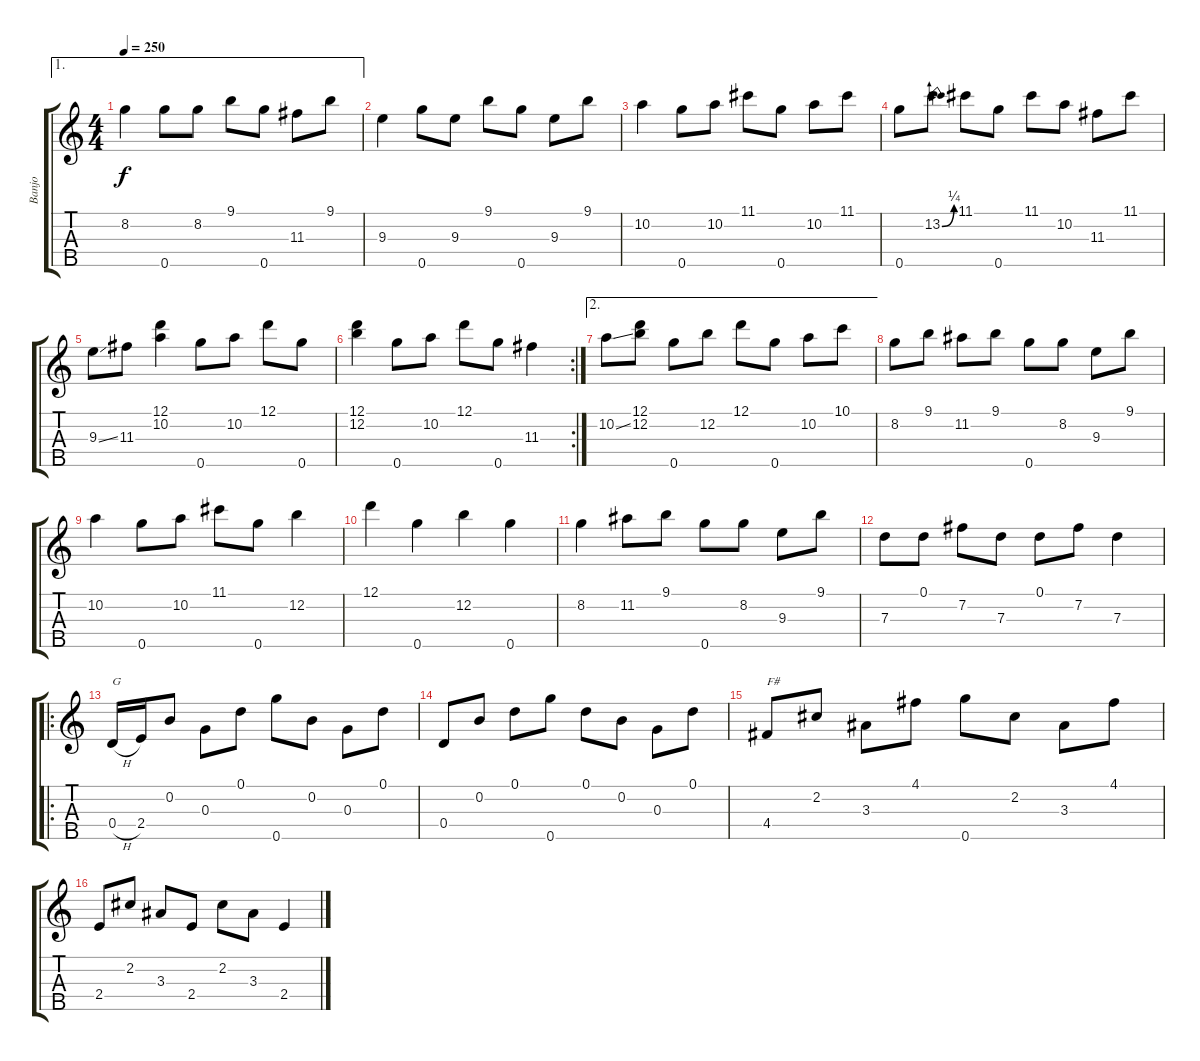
\track ("Banjo" "Banjo") {instrument banjo}
\staff {score tabs}
\tuning (D4 B3 G3 D3 G4) {hide}
\displaytranspose 12
\ae 1
\ts (4 4)
\tempo 250
\clef g2
\ks c
8.2.4{dy f} 0.5.8 8.2.8 9.1.8 0.5.8 11.3.8 9.1.8 |
9.3.4 0.5.8 9.3.8 9.1.8 0.5.8 9.3.8 9.1.8 |
10.2.4 0.5.8 10.2.8 11.1.8 0.5.8 10.2.8 11.1.8 |
0.5.8 13.2{be (bend 0 0 60 1)}.8 11.1.8 0.5.8 11.1.8 10.2.8 11.3.8 11.1.8 |
9.3{ss}.8 11.3.8 (12.1 10.2).4 0.5.8 10.2.8 12.1.8 0.5.8 |
\rc 2
(12.1 12.2).4 0.5.8 10.2.8 12.1.8 0.5.8 11.3.4 |
\ae 2
10.2{ss}.8 (12.1 12.2).8 0.5.8 12.2.8 12.1.8 0.5.8 10.2.8 10.1.8 |
8.2.8 9.1.8 11.2.8 9.1.8 0.5.8 8.2.8 9.3.8 9.1.8 |
10.2.4 0.5.8 10.2.8 11.1.8 0.5.8 12.2.4 |
12.1.4 0.5.4 12.2.4 0.5.4 |
8.2.4 11.2.8 9.1.8 0.5.8 8.2.8 9.3.8 9.1.8 |
7.3.8 0.1.8 7.2.8 7.3.8 0.1.8 7.2.8 7.3.4 |
\ro
0.4{h}.16{txt "G"} 2.4.16 0.2.8 0.3.8 0.1.8 0.5.8 0.2.8 0.3.8 0.1.8 |
0.4.8 0.2.8 0.1.8 0.5.8 0.1.8 0.2.8 0.3.8 0.1.8 |
4.4.8{txt "F#"} 2.2.8 3.3.8 4.1.8 0.5.8 2.2.8 3.3.8 4.1.8 |
2.4.8 2.2.8 3.3.8 2.4.8 2.2.8 3.3.8 2.4.4
